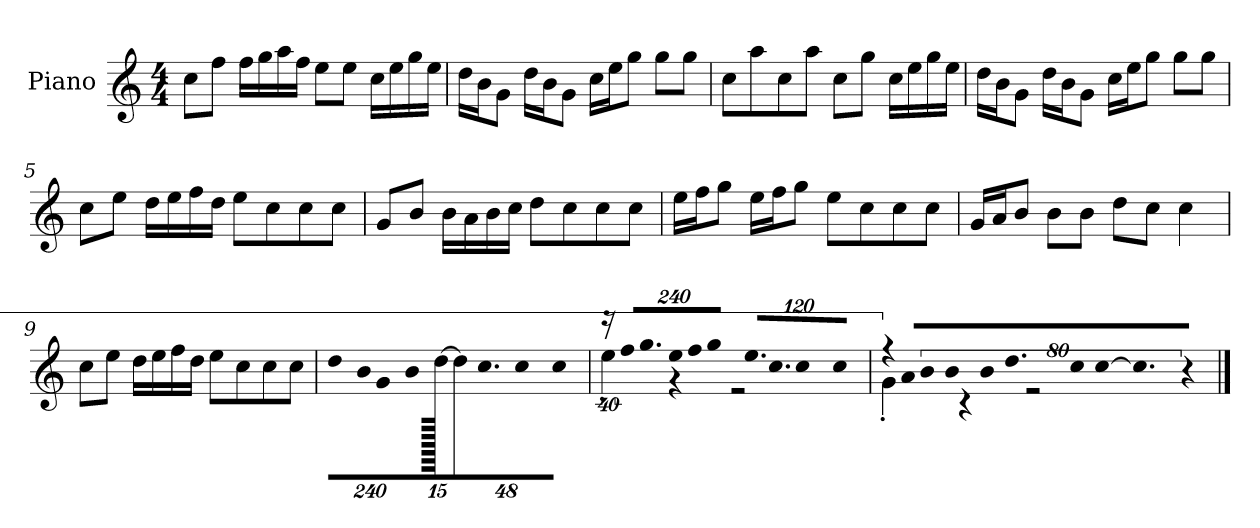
**kern
*part1
*staff1
*I"Piano
*I'P-no
*clefG2
*k[]
*M4/4
*MM90
=1
8cc\L
8ff\J
16ff\LL
16gg\
16aa\
16ff\JJ
8ee\L
8ee\J
16cc\LL
16ee\
16gg\
16ee\JJ
=2
16dd\LL
16b\J
8g\J
16dd\LL
16b\J
8g\J
16cc\LL
16ee\J
8gg\J
8gg\L
8gg\J
=3
8cc\L
8aa\
8cc\
8aa\J
8cc\L
8gg\J
16cc\LL
16ee\
16gg\
16ee\JJ
!!LO:LB:g=z
=4
16dd\LL
16b\J
8g\J
16dd\LL
16b\J
8g\J
16cc\LL
16ee\J
8gg\J
8gg\L
8gg\J
=5
8cc\L
8ee\J
16dd\LL
16ee\
16ff\
16dd\JJ
8ee\L
8cc\
8cc\
8cc\J
=6
8g/L
8b/J
16b\LL
16a\
16b\
16cc\JJ
8dd\L
8cc\
8cc\
8cc\J
=7
16ee\LL
16ff\J
8gg\J
16ee\LL
16ff\J
8gg\J
8ee\L
8cc\
8cc\
8cc\J
!!LO:LB:g=z
=8
16g/LL
16a/J
8b/J
8b\L
8b\J
8dd\L
8cc\J
4cc\
=9
8cc\L
8ee\J
16dd\LL
16ee\
16ff\
16dd\JJ
8ee\L
8cc\
8cc\
8cc\J
=10
*Xbrackettup
!LO:N:vis=8
960%137dd\L
!LO:N:vis=16
1920%137b\K
!LO:N:vis=8
960%137g\
!LO:N:vis=8
960%137b\J
[1920dd\
384%41dd\L]
!LO:N:vis=16.
960%103cc\J
!LO:N:vis=8
960%137cc\
!LO:N:vis=8
960%137cc\J
=11
*brackettup
!LO:N:vis=32
*^
640%23r	4ee'\
!LO:N:vis=16	!
1920%137ff/LL	.
!LO:N:vis=16.	!
960%103gg/	.
!LO:N:vis=16	!
1920%137ee/	.
.	4r
!LO:N:vis=16	!
1920%137ff/J	.
!LO:N:vis=8	!
960%137gg/J	.
*Xbrackettup	*
!LO:N:vis=16.	!
960%103ee/LL	2r
!LO:N:vis=16.	!
960%103cc/J	.
!LO:N:vis=8	!
960%137cc/	.
!LO:N:vis=8	!
960%137cc/J	.
!!LO:LB:g=z	!!
=12	=12
*brackettup	*
!LO:N:vis=16	!
1920%107r	4g'\
!LO:N:vis=16	!
1920%107a/KL	.
!LO:N:vis=8	!
640%71b/	.
!LO:N:vis=8	!
640%71b/	.
.	4r
!LO:N:vis=8	!
640%71b/	.
9.dd/	.
.	2r
!LO:N:vis=8	!
640%71cc/	.
!LO:N:vis=16	!
[1920%107cc/K	.
9.cc/J]	.
!LO:N:vis=16	!
1920%107r	.
*v	*v
==
*-
